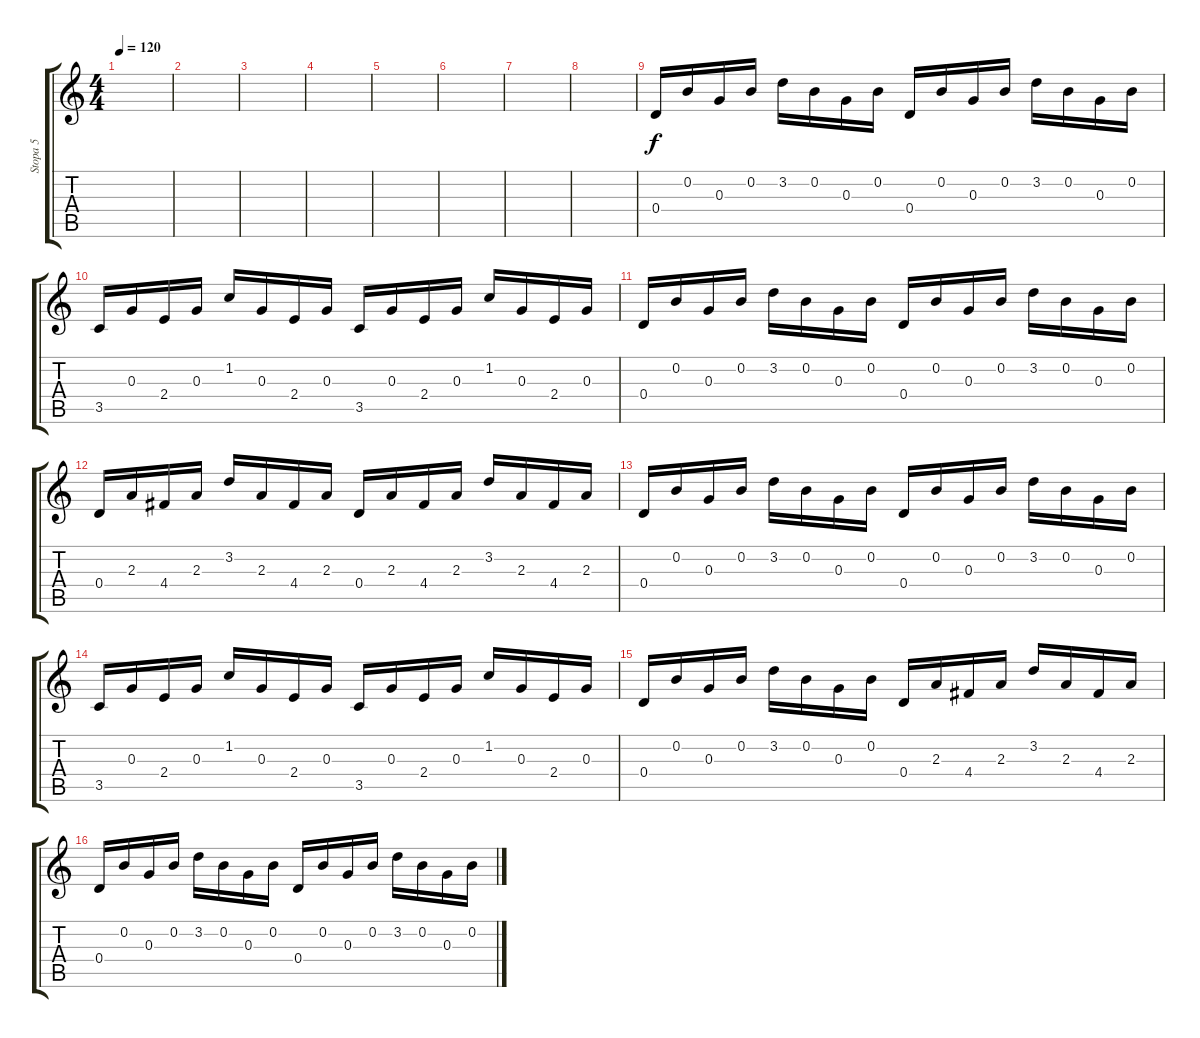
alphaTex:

\track ("Stopa 5" "Stopa 5") {instrument banjo}
\staff {score tabs}
\tuning (E4 B3 G3 D3 A2 E2) {hide}
\displaytranspose 12
\ts (4 4)
\tempo 120
\clef g2
\ks c
|
|
|
|
|
|
|
|
0.4.16 0.2.16 0.3.16 0.2.16 3.2.16 0.2.16 0.3.16 0.2.16 0.4.16 0.2.16 0.3.16 0.2.16 3.2.16 0.2.16 0.3.16 0.2.16 |
3.5.16 0.3.16 2.4.16 0.3.16 1.2.16 0.3.16 2.4.16 0.3.16 3.5.16 0.3.16 2.4.16 0.3.16 1.2.16 0.3.16 2.4.16 0.3.16 |
0.4.16 0.2.16 0.3.16 0.2.16 3.2.16 0.2.16 0.3.16 0.2.16 0.4.16 0.2.16 0.3.16 0.2.16 3.2.16 0.2.16 0.3.16 0.2.16 |
0.4.16 2.3.16 4.4.16 2.3.16 3.2.16 2.3.16 4.4.16 2.3.16 0.4.16 2.3.16 4.4.16 2.3.16 3.2.16 2.3.16 4.4.16 2.3.16 |
0.4.16 0.2.16 0.3.16 0.2.16 3.2.16 0.2.16 0.3.16 0.2.16 0.4.16 0.2.16 0.3.16 0.2.16 3.2.16 0.2.16 0.3.16 0.2.16 |
3.5.16 0.3.16 2.4.16 0.3.16 1.2.16 0.3.16 2.4.16 0.3.16 3.5.16 0.3.16 2.4.16 0.3.16 1.2.16 0.3.16 2.4.16 0.3.16 |
0.4.16 0.2.16 0.3.16 0.2.16 3.2.16 0.2.16 0.3.16 0.2.16 0.4.16 2.3.16 4.4.16 2.3.16 3.2.16 2.3.16 4.4.16 2.3.16 |
0.4.16 0.2.16 0.3.16 0.2.16 3.2.16 0.2.16 0.3.16 0.2.16 0.4.16 0.2.16 0.3.16 0.2.16 3.2.16 0.2.16 0.3.16 0.2.16
